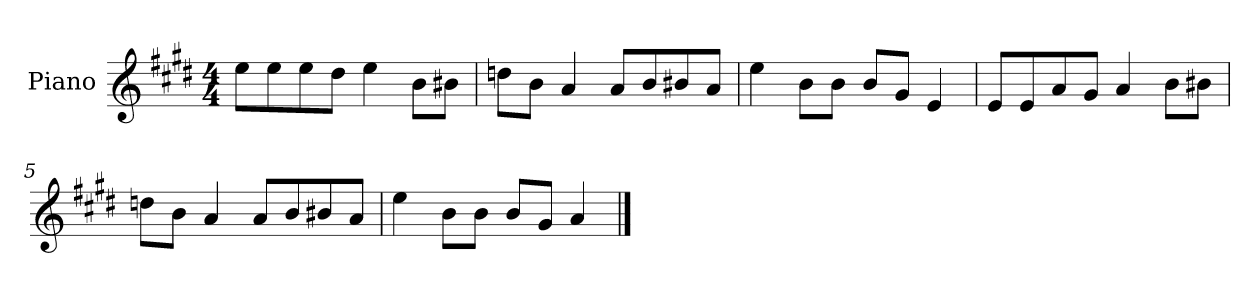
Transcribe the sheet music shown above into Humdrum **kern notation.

**kern
*part1
*staff1
*I"Piano
*I'P-no
*clefG2
*k[f#c#g#d#]
*M4/4
*MM90
=1
8ee\L
8ee\
8ee\
8dd#\J
4ee\
8b\L
8b#X\J
=2
8ddn\L
8b\J
4a/
8a/L
8b/
8b#X/
8a/J
=3
4ee\
8b\L
8b\J
8b/L
8g#/J
4e/
=4
8e/L
8e/
8a/
8g#/J
4a/
8b\L
8b#X\J
=5
8ddn\L
8b\J
4a/
8a/L
8b/
8b#X/
8a/J
!!LO:LB:g=z
=6
4ee\
8b\L
8b\J
8b/L
8g#/J
4a/
==
*-
